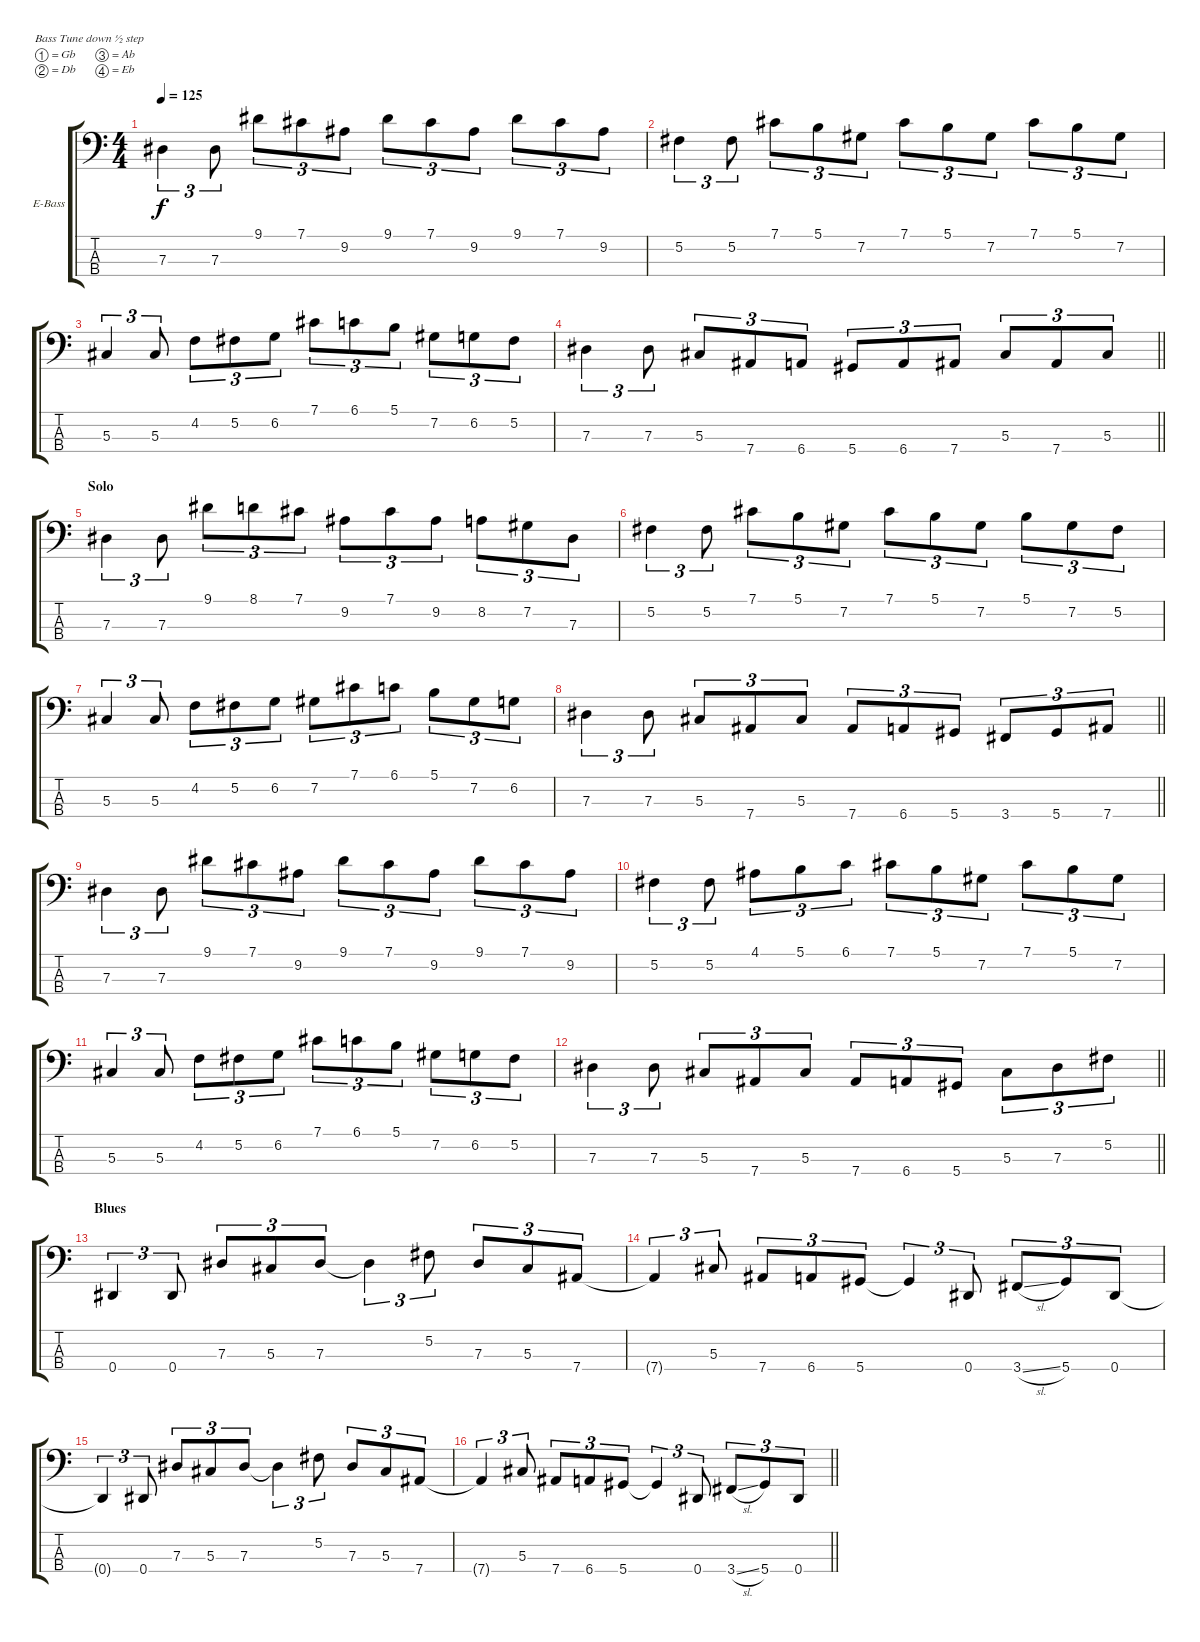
\bracketExtendMode groupsimilarinstruments
\firstSystemTrackNameOrientation horizontal
\otherSystemsTrackNameOrientation horizontal
\track ("Geezer" "E-Bass") {instrument electricbassfinger}
\staff {score tabs}
\tuning (Gb2 Db2 Ab1 Eb1)
\ts (4 4)
\tempo 125
\clef f4
\ks c
7.3.4{tu (3 2) dy f} 7.3.8{tu (3 2)} 9.1.8{tu (3 2)} 7.1.8{tu (3 2)} 9.2.8{tu (3 2)} 9.1.8{tu (3 2)} 7.1.8{tu (3 2)} 9.2.8{tu (3 2)} 9.1.8{tu (3 2)} 7.1.8{tu (3 2)} 9.2.8{tu (3 2)} |
5.2.4{tu (3 2)} 5.2.8{tu (3 2)} 7.1.8{tu (3 2)} 5.1.8{tu (3 2)} 7.2.8{tu (3 2)} 7.1.8{tu (3 2)} 5.1.8{tu (3 2)} 7.2.8{tu (3 2)} 7.1.8{tu (3 2)} 5.1.8{tu (3 2)} 7.2.8{tu (3 2)} |
5.3.4{tu (3 2)} 5.3.8{tu (3 2)} 4.2.8{tu (3 2)} 5.2.8{tu (3 2)} 6.2.8{tu (3 2)} 7.1.8{tu (3 2)} 6.1.8{tu (3 2)} 5.1.8{tu (3 2)} 7.2.8{tu (3 2)} 6.2.8{tu (3 2)} 5.2.8{tu (3 2)} |
\barLineRight lightlight
7.3.4{tu (3 2)} 7.3.8{tu (3 2)} 5.3.8{tu (3 2)} 7.4.8{tu (3 2)} 6.4.8{tu (3 2)} 5.4.8{tu (3 2)} 6.4.8{tu (3 2)} 7.4.8{tu (3 2)} 5.3.8{tu (3 2)} 7.4.8{tu (3 2)} 5.3.8{tu (3 2)} |
\section ("" "Solo")
7.3.4{tu (3 2)} 7.3.8{tu (3 2)} 9.1.8{tu (3 2)} 8.1.8{tu (3 2)} 7.1.8{tu (3 2)} 9.2.8{tu (3 2)} 7.1.8{tu (3 2)} 9.2.8{tu (3 2)} 8.2.8{tu (3 2)} 7.2.8{tu (3 2)} 7.3.8{tu (3 2)} |
5.2.4{tu (3 2)} 5.2.8{tu (3 2)} 7.1.8{tu (3 2)} 5.1.8{tu (3 2)} 7.2.8{tu (3 2)} 7.1.8{tu (3 2)} 5.1.8{tu (3 2)} 7.2.8{tu (3 2)} 5.1.8{tu (3 2)} 7.2.8{tu (3 2)} 5.2.8{tu (3 2)} |
5.3.4{tu (3 2)} 5.3.8{tu (3 2)} 4.2.8{tu (3 2)} 5.2.8{tu (3 2)} 6.2.8{tu (3 2)} 7.2.8{tu (3 2)} 7.1.8{tu (3 2)} 6.1.8{tu (3 2)} 5.1.8{tu (3 2)} 7.2.8{tu (3 2)} 6.2.8{tu (3 2)} |
\barLineRight lightlight
7.3.4{tu (3 2)} 7.3.8{tu (3 2)} 5.3.8{tu (3 2)} 7.4.8{tu (3 2)} 5.3.8{tu (3 2)} 7.4.8{tu (3 2)} 6.4.8{tu (3 2)} 5.4.8{tu (3 2)} 3.4.8{tu (3 2)} 5.4.8{tu (3 2)} 7.4.8{tu (3 2)} |
7.3.4{tu (3 2)} 7.3.8{tu (3 2)} 9.1.8{tu (3 2)} 7.1.8{tu (3 2)} 9.2.8{tu (3 2)} 9.1.8{tu (3 2)} 7.1.8{tu (3 2)} 9.2.8{tu (3 2)} 9.1.8{tu (3 2)} 7.1.8{tu (3 2)} 9.2.8{tu (3 2)} |
5.2.4{tu (3 2)} 5.2.8{tu (3 2)} 4.1.8{tu (3 2)} 5.1.8{tu (3 2)} 6.1.8{tu (3 2)} 7.1.8{tu (3 2)} 5.1.8{tu (3 2)} 7.2.8{tu (3 2)} 7.1.8{tu (3 2)} 5.1.8{tu (3 2)} 7.2.8{tu (3 2)} |
5.3.4{tu (3 2)} 5.3.8{tu (3 2)} 4.2.8{tu (3 2)} 5.2.8{tu (3 2)} 6.2.8{tu (3 2)} 7.1.8{tu (3 2)} 6.1.8{tu (3 2)} 5.1.8{tu (3 2)} 7.2.8{tu (3 2)} 6.2.8{tu (3 2)} 5.2.8{tu (3 2)} |
\barLineRight lightlight
7.3.4{tu (3 2)} 7.3.8{tu (3 2)} 5.3.8{tu (3 2)} 7.4.8{tu (3 2)} 5.3.8{tu (3 2)} 7.4.8{tu (3 2)} 6.4.8{tu (3 2)} 5.4.8{tu (3 2)} 5.3.8{tu (3 2)} 7.3.8{tu (3 2)} 5.2.8{tu (3 2)} |
\section ("" "Blues")
0.4.4{tu (3 2)} 0.4.8{tu (3 2)} 7.3.8{tu (3 2)} 5.3.8{tu (3 2)} 7.3.8{tu (3 2)} 7.3{t}.4{tu (3 2)} 5.2.8{tu (3 2)} 7.3.8{tu (3 2)} 5.3.8{tu (3 2)} 7.4.8{tu (3 2)} |
7.4{t}.4{tu (3 2)} 5.3.8{tu (3 2)} 7.4.8{tu (3 2)} 6.4.8{tu (3 2)} 5.4.8{tu (3 2)} 5.4{t}.4{tu (3 2)} 0.4.8{tu (3 2)} 3.4{sl}.8{tu (3 2)} 5.4.8{tu (3 2)} 0.4.8{tu (3 2)} |
0.4{t}.4{tu (3 2)} 0.4.8{tu (3 2)} 7.3.8{tu (3 2)} 5.3.8{tu (3 2)} 7.3.8{tu (3 2)} 7.3{t}.4{tu (3 2)} 5.2.8{tu (3 2)} 7.3.8{tu (3 2)} 5.3.8{tu (3 2)} 7.4.8{tu (3 2)} |
\barLineRight lightlight
7.4{t}.4{tu (3 2)} 5.3.8{tu (3 2)} 7.4.8{tu (3 2)} 6.4.8{tu (3 2)} 5.4.8{tu (3 2)} 5.4{t}.4{tu (3 2)} 0.4.8{tu (3 2)} 3.4{sl}.8{tu (3 2)} 5.4.8{tu (3 2)} 0.4.8{tu (3 2)}
